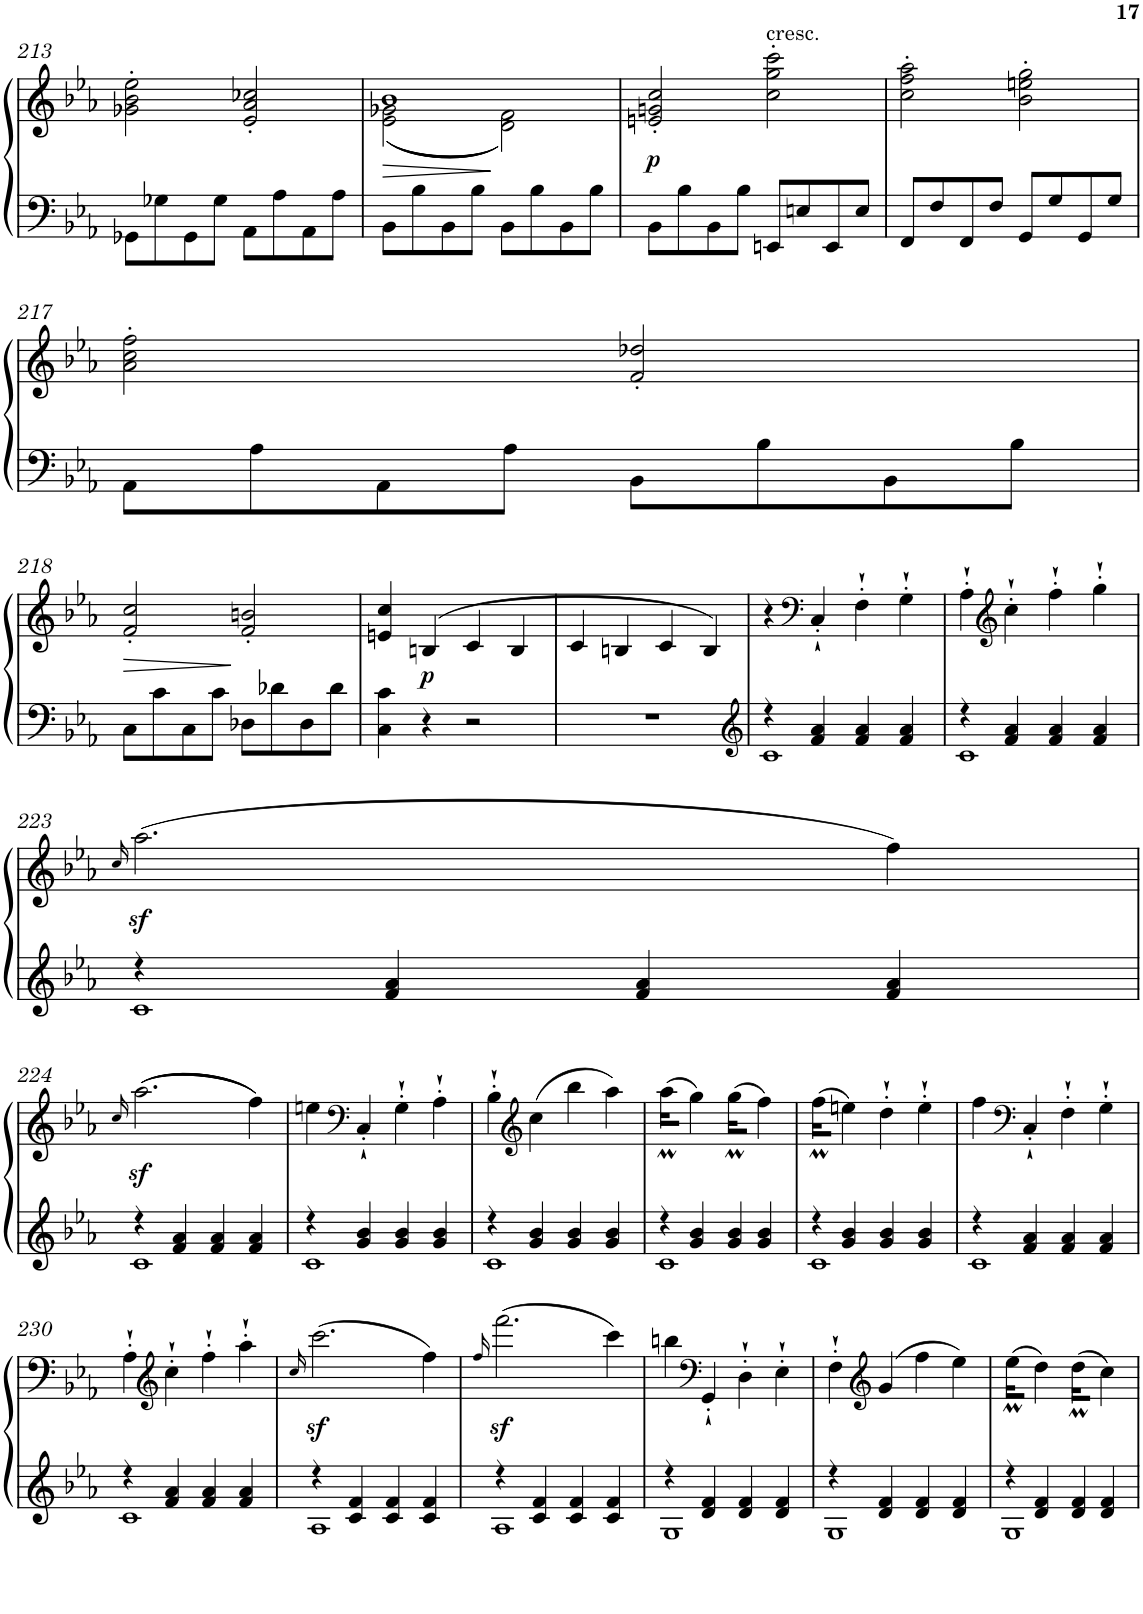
**kern	**kern	**dynam
*part1	*part1	*part1
*staff2	*staff1	*staff1/2
*I"Piano	*	*
*I'Pno	*	*
!!LO:PB:g=z
*clefF4	*clefG2	*
*k[b-e-a-]	*k[b-e-a-]	*
*E-:	*E-:	*
*M2/2	*M2/2	*
*met(c|)	*met(c|)	*
=213	=213	=213
8GG-X\L	2g-X\' 2b-\' 2ee-\'	.
8G-X\	.	.
8GG-\	.	.
8G-\J	.	.
8AA-\L	2e-/' 2a-/' 2cc-X/'	.
8A-\	.	.
8AA-\	.	.
8A-\J	.	.
=214	=214	=214
!	!	!LO:HP:b
*	*^	*
8BB-\L	1b-	(<(<2e-\ 2g-X\	>
8B-\	.	.	.
8BB-\	.	.	.
8B-\J	.	.	.
8BB-\L	.	2d\ 2f\))	]
8B-\	.	.	.
8BB-\	.	.	.
8B-\J	.	.	.
*	*v	*v	*
=215	=215	=215
!	!	!LO:DY:b
8BB-\L	2en/' 2gn/' 2cc/'	p
8B-\	.	.
8BB-\	.	.
8B-\J	.	.
!	!LO:TX:a:t=cresc.	!
8EEn/L	2cc\' 2gg\' 2ccc\'	.
8En/	.	.
8EE/	.	.
8E/J	.	.
=216	=216	=216
8FF/L	2cc\' 2ff\' 2aa-\'	.
8F/	.	.
8FF/	.	.
8F/J	.	.
8GG/L	2b-\' 2een\' 2gg\'	.
8G/	.	.
8GG/	.	.
8G/J	.	.
!!LO:LB:g=z
=217	=217	=217
8AA-\L	2a-\' 2cc\' 2ff\'	.
8A-\	.	.
8AA-\	.	.
8A-\J	.	.
8BB-\L	2f/' 2dd-X/'	.
8B-\	.	.
8BB-\	.	.
8B-\J	.	.
!!LO:LB:g=z
=218	=218	=218
!	!	!LO:HP:b
8C\L	2f/' 2cc/'	>
8c\	.	.
8C\	.	.
8c\J	.	.
8D-X\L	2f/' 2bn/'	]
8d-X\	.	.
8D-\	.	.
8d-\J	.	.
=219	=219	=219
4C\ 4c\	4en/ 4cc/	.
!	!	!LO:DY:b
4r	(>4Bn/	p
2r	4c/	.
.	4B/	.
=220	=220	=220
1r	4c/	.
.	4Bn/	.
.	4c/	.
.	4B/)	.
=221	=221	=221
*clefG2	*	*
*^	*	*
4r	1c	4r	.
*	*	*clefF4	*
4f/ 4a-/	.	4C'`/	.
4f/ 4a-/	.	4F'`\	.
4f/ 4a-/	.	4G'`\	.
=222	=222	=222	=222
4r	1c	4A-'`\	.
*	*	*clefG2	*
4f/ 4a-/	.	4cc'`\	.
4f/ 4a-/	.	4ff'`\	.
4f/ 4a-/	.	4gg'`\	.
!!LO:LB:g=z
=223	=223	=223	=223
.	.	16qcc/	.
4r	1c	(>2.aa-z<\	.
4f/ 4a-/	.	.	.
4f/ 4a-/	.	.	.
4f/ 4a-/	.	4ff\)	.
!!LO:LB:g=z
=224	=224	=224	=224
.	.	16qcc/	.
4r	1c	(>(>2.aa-z<\	.
4f/ 4a-/	.	.	.
4f/ 4a-/	.	.	.
4f/ 4a-/	.	4ff\))	.
=225	=225	=225	=225
4r	1c	4een\	.
*	*	*clefF4	*
4g/ 4b-/	.	4C'`/	.
4g/ 4b-/	.	4G'`\	.
4g/ 4b-/	.	4A-'`\	.
=226	=226	=226	=226
4r	1c	4B-'`\	.
*	*	*clefG2	*
4g/ 4b-/	.	(>4cc\	.
4g/ 4b-/	.	4bb-\	.
4g/ 4b-/	.	4aa-\)	.
=227	=227	=227	=227
*	*	*^	*
4r	1c	(>4aa-M\	16aa-LL	.
.	.	.	16bb-J	.
.	.	.	8aa-J	.
4g/ 4b-/	.	4gg\)	4ryy	.
4g/ 4b-/	.	(>4ggm\	16ggLL	.
.	.	.	16aa-J	.
.	.	.	8ggJ	.
4g/ 4b-/	.	4ff\)	4ryy	.
=228	=228	=228	=228	=228
4r	1c	(>4ffM\	16ffLL	.
.	.	.	16ggJ	.
.	.	.	8ffJ	.
4g/ 4b-/	.	4een\)	2.ryy	.
4g/ 4b-/	.	4dd'`\	.	.
4g/ 4b-/	.	4ee'`\	.	.
*	*	*v	*v	*
=229	=229	=229	=229
4r	1c	4ff\	.
*	*	*clefF4	*
4f/ 4a-/	.	4C'`/	.
4f/ 4a-/	.	4F'`\	.
4f/ 4a-/	.	4G'`\	.
!!LO:LB:g=z
=230	=230	=230	=230
4r	1c	4A-'`\	.
*	*	*clefG2	*
4f/ 4a-/	.	4cc'`\	.
4f/ 4a-/	.	4ff'`\	.
4f/ 4a-/	.	4aa-'`\	.
=231	=231	=231	=231
.	.	16qcc/	.
4r	1A-	(>2.cccz<\	.
4c/ 4f/	.	.	.
4c/ 4f/	.	.	.
4c/ 4f/	.	4ff\)	.
=232	=232	=232	=232
.	.	16qff/	.
4r	1A-	(>2.fffz<\	.
4c/ 4f/	.	.	.
4c/ 4f/	.	.	.
4c/ 4f/	.	4ccc\)	.
=233	=233	=233	=233
4r	1G	4bbn\	.
*	*	*clefF4	*
4d/ 4f/	.	4GG'`/	.
4d/ 4f/	.	4D'`\	.
4d/ 4f/	.	4E-'`\	.
=234	=234	=234	=234
4r	1G	4F'`\	.
*	*	*clefG2	*
4d/ 4f/	.	(>4g/	.
4d/ 4f/	.	4ff\	.
4d/ 4f/	.	4ee-\)	.
=235	=235	=235	=235
*	*	*^	*
4r	1G	(>4ee-M\	16ee-LL	.
.	.	.	16ffJ	.
.	.	.	8ee-J	.
4d/ 4f/	.	4dd\)	4ryy	.
4d/ 4f/	.	(>4ddm\	16ddLL	.
.	.	.	16ee-J	.
.	.	.	8ddJ	.
4d/ 4f/	.	4cc\)	4ryy	.
*v	*v	*	*	*
*	*v	*v	*
=	=	=
*-	*-	*-
